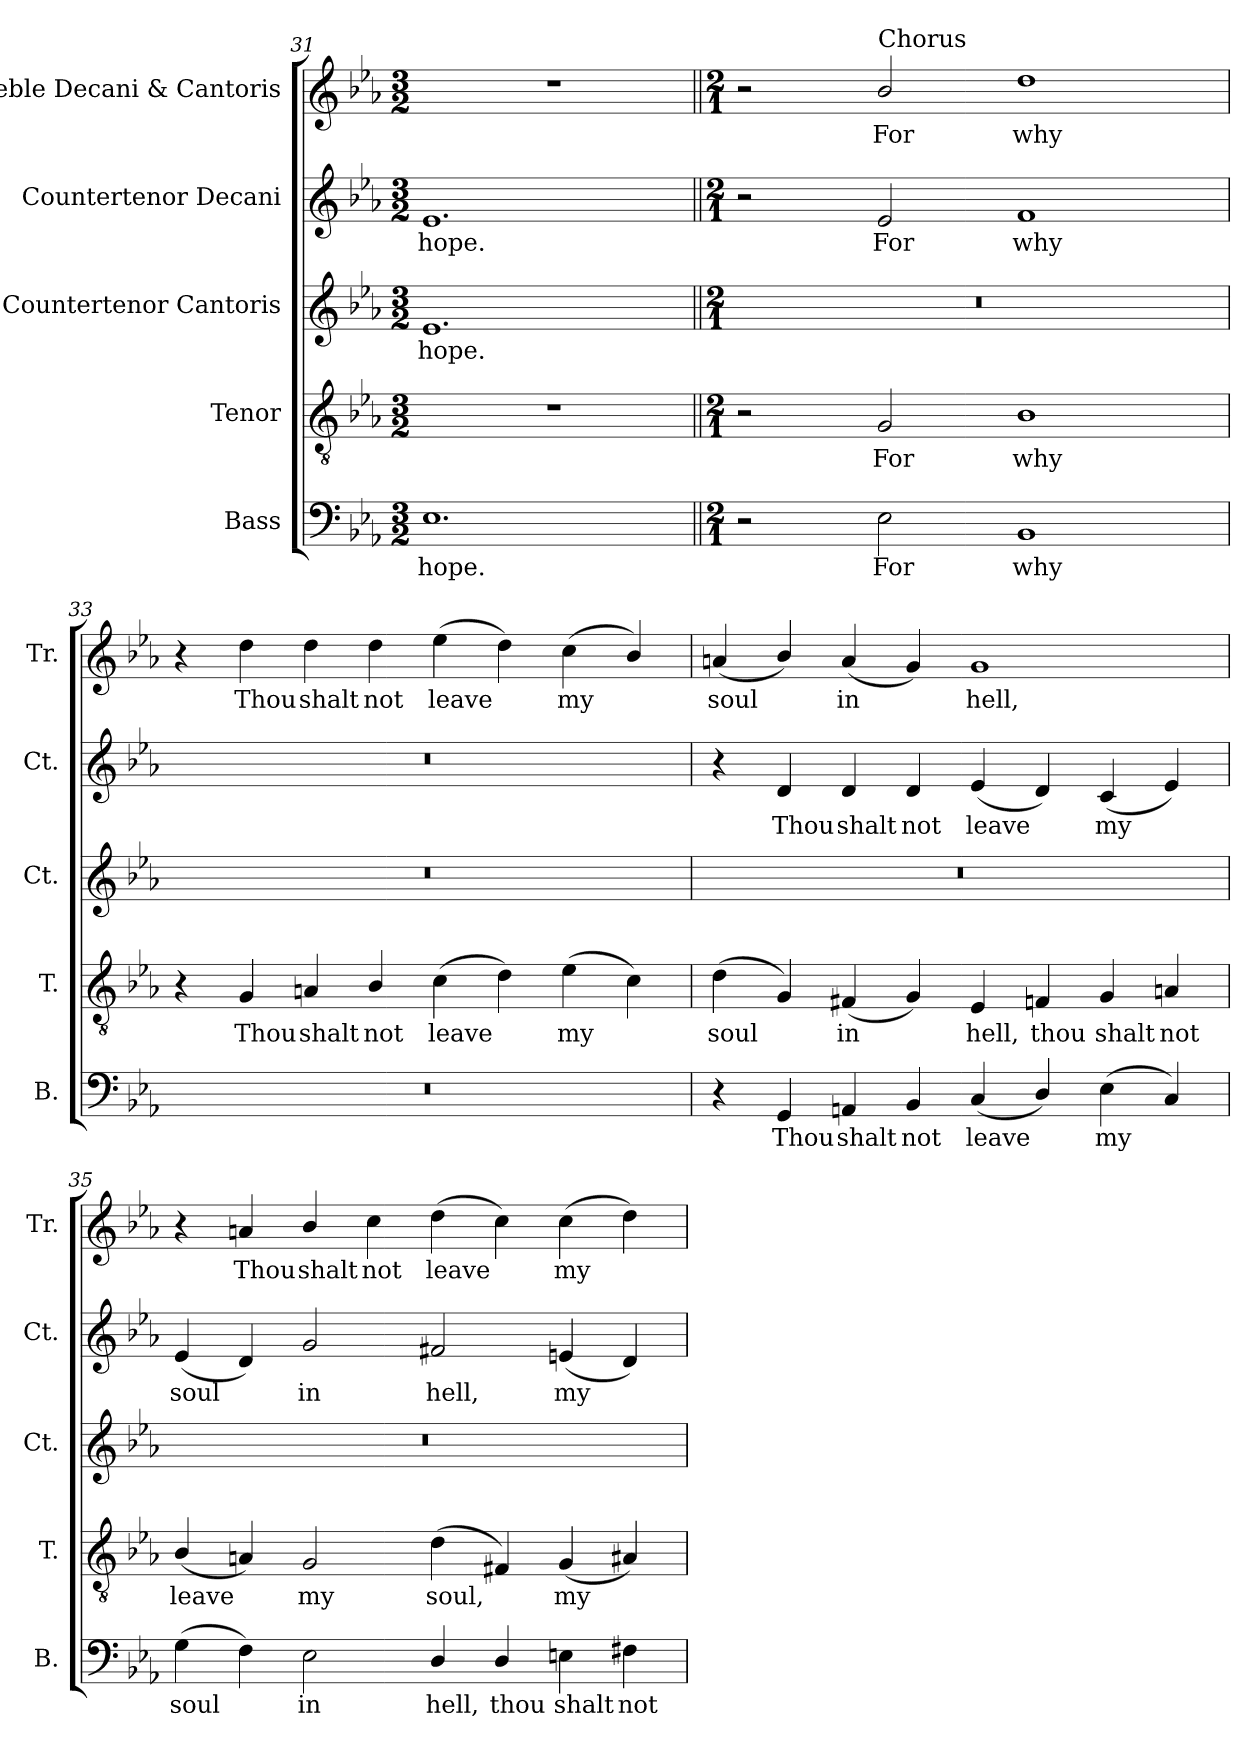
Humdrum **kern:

**kern	**text	**kern	**text	**kern	**text	**kern	**text	**kern	**text
*part5	*part5	*part4	*part4	*part3	*part3	*part2	*part2	*part1	*part1
*staff5	*staff5	*staff4	*staff4	*staff3	*staff3	*staff2	*staff2	*staff1	*staff1
*I"Bass	*	*I"Tenor	*	*I"Countertenor Cantoris	*	*I"Countertenor Decani	*	*I"Treble Decani & Cantoris	*
*I'B.	*	*I'T.	*	*I'Ct.	*	*I'Ct.	*	*I'Tr.	*
*clefF4	*	*clefGv2	*	*clefG2	*	*clefG2	*	*clefG2	*
*	*	*ITrd7c12	*	*	*	*	*	*	*
*k[b-e-a-]	*	*k[b-e-a-]	*	*k[b-e-a-]	*	*k[b-e-a-]	*	*k[b-e-a-]	*
*E-:	*	*E-:	*	*E-:	*	*E-:	*	*E-:	*
*M3/2	*	*M3/2	*	*M3/2	*	*M3/2	*	*M3/2	*
=31	=31	=31	=31	=31	=31	=31	=31	=31	=31
!	!LO:LY:b:color=#000000	!LO:N:vis=1	!	!	!	!	!	!	!
!	!	!	!	!	!LO:LY:b:color=#000000	!	!	!	!
!	!	!	!	!	!	!	!LO:LY:b:color=#000000	!LO:N:vis=1	!
1.E-i	hope.	1.r	.	1.e-i	hope.	1.e-i	hope.	1.r	.
!!LO:LB:g=z
=32||	=32||	=32||	=32||	=32||	=32||	=32||	=32||	=32||	=32||
*M2/1	*	*M2/1	*	*M2/1	*	*M2/1	*	*M2/1	*
!	!	!	!	!LO:N:vis=1	!	!	!	!	!
2r	.	2r	.	0r	.	2r	.	2r	.
!	!LO:LY:b:color=#000000	!	!	!	!	!	!	!	!
!	!	!	!LO:LY:b:color=#000000	!	!	!	!	!	!
!	!	!	!	!	!	!	!LO:LY:b:color=#000000	!	!
!	!	!	!	!	!	!	!	!LO:TX:a:t=Chorus	!
!	!	!	!	!	!	!	!	!	!LO:LY:b:color=#000000
2E-i\	For	2GGi/	For	.	.	2e-i/	For	2b-i/	For
!	!LO:LY:b:color=#000000	!	!	!	!	!	!	!	!
!	!	!	!LO:LY:b:color=#000000	!	!	!	!	!	!
!	!	!	!	!	!	!	!LO:LY:b:color=#000000	!	!
!	!	!	!	!	!	!	!	!	!LO:LY:b:color=#000000
1BB-i	why	1BB-i	why	.	.	1fi	why	1ddi	why
=33	=33	=33	=33	=33	=33	=33	=33	=33	=33
!LO:N:vis=1	!	!	!	!LO:N:vis=1	!	!LO:N:vis=1	!	!	!
0r	.	4r	.	0r	.	0r	.	4r	.
!	!	!	!LO:LY:b:color=#000000	!	!	!	!	!	!
!	!	!	!	!	!	!	!	!	!LO:LY:b:color=#000000
.	.	4GGi/	Thou	.	.	.	.	4ddi\	Thou
!	!	!	!LO:LY:b:color=#000000	!	!	!	!	!	!
!	!	!	!	!	!	!	!	!	!LO:LY:b:color=#000000
.	.	4AAni/	shalt	.	.	.	.	4ddi\	shalt
!	!	!	!LO:LY:b:color=#000000	!	!	!	!	!	!
!	!	!	!	!	!	!	!	!	!LO:LY:b:color=#000000
.	.	4BB-i/	not	.	.	.	.	4ddi\	not
!	!	!	!LO:LY:b:color=#000000	!	!	!	!	!	!
!	!	!	!	!	!	!	!	!	!LO:LY:b:color=#000000
.	.	(4Ci\	leave	.	.	.	.	(4ee-i\	leave
.	.	4Di\)	.	.	.	.	.	4ddi\)	.
!	!	!	!LO:LY:b:color=#000000	!	!	!	!	!	!
!	!	!	!	!	!	!	!	!	!LO:LY:b:color=#000000
.	.	(4E-i\	my	.	.	.	.	(4cci\	my
.	.	4Ci\)	.	.	.	.	.	4b-i/)	.
=34	=34	=34	=34	=34	=34	=34	=34	=34	=34
!	!	!	!LO:LY:b:color=#000000	!LO:N:vis=1	!	!	!	!	!
!	!	!	!	!	!	!	!	!	!LO:LY:b:color=#000000
4r	.	(4Di\	soul	0r	.	4r	.	(4ani/	soul
!	!LO:LY:b:color=#000000	!	!	!	!	!	!	!	!
!	!	!	!	!	!	!	!LO:LY:b:color=#000000	!	!
4GGi/	Thou	4GGi/)	.	.	.	4di/	Thou	4b-i/)	.
!	!LO:LY:b:color=#000000	!	!	!	!	!	!	!	!
!	!	!	!LO:LY:b:color=#000000	!	!	!	!	!	!
!	!	!	!	!	!	!	!LO:LY:b:color=#000000	!	!
!	!	!	!	!	!	!	!	!	!LO:LY:b:color=#000000
4AAni/	shalt	(4FF#Xi/	in	.	.	4di/	shalt	(4ai/	in
!	!LO:LY:b:color=#000000	!	!	!	!	!	!	!	!
!	!	!	!	!	!	!	!LO:LY:b:color=#000000	!	!
4BB-i/	not	4GGi/)	.	.	.	4di/	not	4gi/)	.
!	!LO:LY:b:color=#000000	!	!	!	!	!	!	!	!
!	!	!	!LO:LY:b:color=#000000	!	!	!	!	!	!
!	!	!	!	!	!	!	!LO:LY:b:color=#000000	!	!
!	!	!	!	!	!	!	!	!	!LO:LY:b:color=#000000
(4Ci/	leave	4EE-i/	hell,	.	.	(4e-i/	leave	1gi	hell,
!	!	!	!LO:LY:b:color=#000000	!	!	!	!	!	!
4Di/)	.	4FFni/	thou	.	.	4di/)	.	.	.
!	!LO:LY:b:color=#000000	!	!	!	!	!	!	!	!
!	!	!	!LO:LY:b:color=#000000	!	!	!	!	!	!
!	!	!	!	!	!	!	!LO:LY:b:color=#000000	!	!
(4E-i\	my	4GGi/	shalt	.	.	(4ci/	my	.	.
!	!	!	!LO:LY:b:color=#000000	!	!	!	!	!	!
4Ci/)	.	4AAni/	not	.	.	4e-i/)	.	.	.
!!LO:LB:g=z
=35	=35	=35	=35	=35	=35	=35	=35	=35	=35
!	!LO:LY:b:color=#000000	!	!	!	!	!	!	!	!
!	!	!	!LO:LY:b:color=#000000	!LO:N:vis=1	!	!	!	!	!
!	!	!	!	!	!	!	!LO:LY:b:color=#000000	!	!
(4Gi\	soul	(4BB-i/	leave	0r	.	(4e-i/	soul	4r	.
!	!	!	!	!	!	!	!	!	!LO:LY:b:color=#000000
4Fi\)	.	4AAni/)	.	.	.	4di/)	.	4ani/	Thou
!	!LO:LY:b:color=#000000	!	!	!	!	!	!	!	!
!	!	!	!LO:LY:b:color=#000000	!	!	!	!	!	!
!	!	!	!	!	!	!	!LO:LY:b:color=#000000	!	!
!	!	!	!	!	!	!	!	!	!LO:LY:b:color=#000000
2E-i\	in	2GGi/	my	.	.	2gi/	in	4b-i/	shalt
!	!	!	!	!	!	!	!	!	!LO:LY:b:color=#000000
.	.	.	.	.	.	.	.	4cci\	not
!	!LO:LY:b:color=#000000	!	!	!	!	!	!	!	!
!	!	!	!LO:LY:b:color=#000000	!	!	!	!	!	!
!	!	!	!	!	!	!	!LO:LY:b:color=#000000	!	!
!	!	!	!	!	!	!	!	!	!LO:LY:b:color=#000000
4Di/	hell,	(4Di\	soul,	.	.	2f#Xi/	hell,	(4ddi\	leave
!	!LO:LY:b:color=#000000	!	!	!	!	!	!	!	!
4Di/	thou	4FF#Xi/)	.	.	.	.	.	4cci\)	.
!	!LO:LY:b:color=#000000	!	!	!	!	!	!	!	!
!	!	!	!LO:LY:b:color=#000000	!	!	!	!	!	!
!	!	!	!	!	!	!	!LO:LY:b:color=#000000	!	!
!	!	!	!	!	!	!	!	!	!LO:LY:b:color=#000000
4Eni\	shalt	(4GGi/	my	.	.	(4eni/	my	(4cci\	my
!	!LO:LY:b:color=#000000	!	!	!	!	!	!	!	!
4F#Xi\	not	4AA#Xi/)	.	.	.	4di/)	.	4ddi\)	.
=	=	=	=	=	=	=	=	=	=
*-	*-	*-	*-	*-	*-	*-	*-	*-	*-
